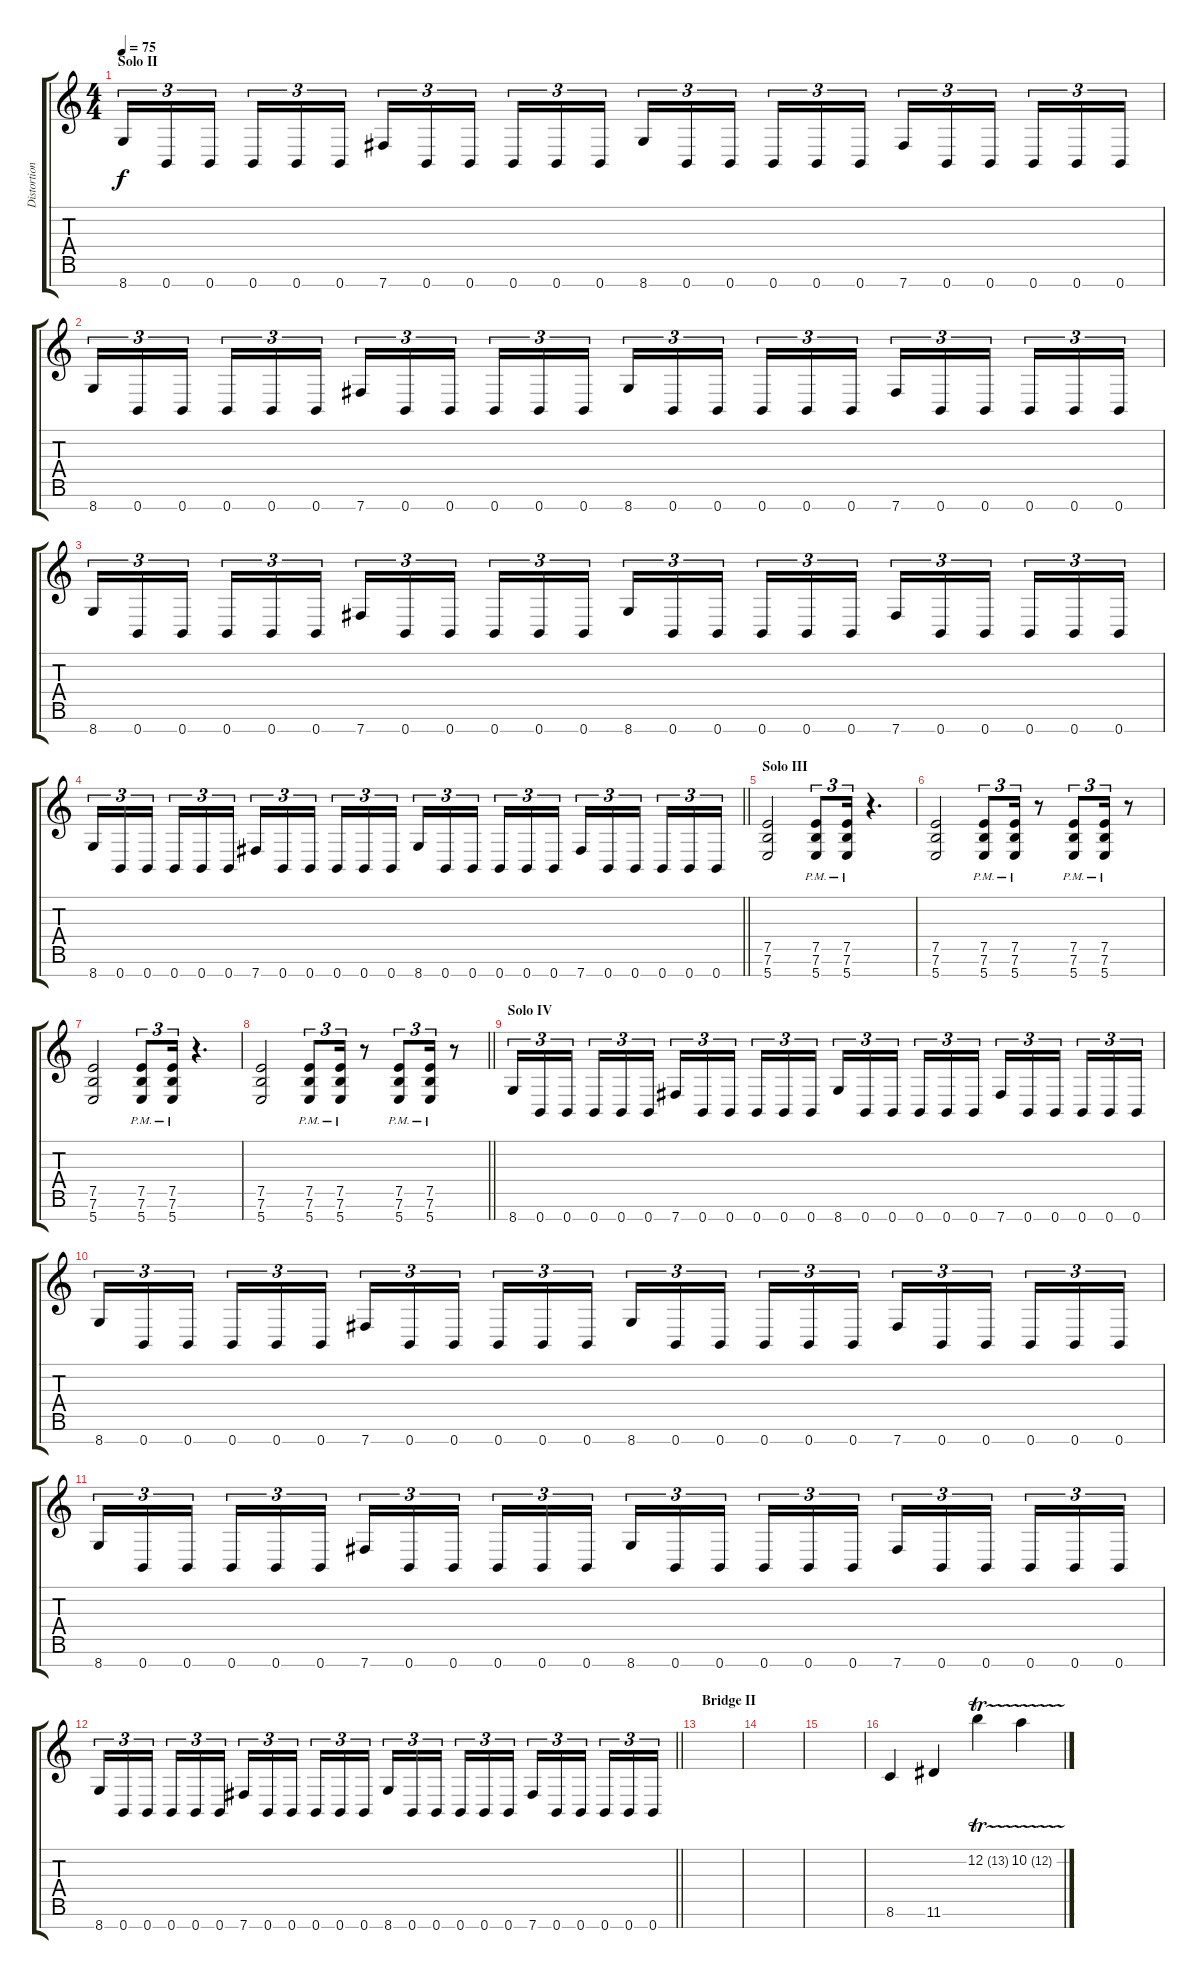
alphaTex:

\track ("Distortion Guitar II" "Distortion") {instrument distortionguitar}
\staff {score tabs}
\tuning (E4 B3 G3 D3 A2 E2 B1) {hide}
\ts (4 4)
\section ("" "Solo II")
\tempo 75
\clef g2
\ks c
8.7.16{tu (3 2) dy f} 0.7.16{tu (3 2)} 0.7.16{tu (3 2) beam splitsecondary} 0.7.16{tu (3 2)} 0.7.16{tu (3 2)} 0.7.16{tu (3 2)} 7.7.16{tu (3 2)} 0.7.16{tu (3 2)} 0.7.16{tu (3 2) beam splitsecondary} 0.7.16{tu (3 2)} 0.7.16{tu (3 2)} 0.7.16{tu (3 2)} 8.7.16{tu (3 2)} 0.7.16{tu (3 2)} 0.7.16{tu (3 2) beam splitsecondary} 0.7.16{tu (3 2)} 0.7.16{tu (3 2)} 0.7.16{tu (3 2)} 7.7.16{tu (3 2)} 0.7.16{tu (3 2)} 0.7.16{tu (3 2) beam splitsecondary} 0.7.16{tu (3 2)} 0.7.16{tu (3 2)} 0.7.16{tu (3 2)} |
8.7.16{tu (3 2)} 0.7.16{tu (3 2)} 0.7.16{tu (3 2) beam splitsecondary} 0.7.16{tu (3 2)} 0.7.16{tu (3 2)} 0.7.16{tu (3 2)} 7.7.16{tu (3 2)} 0.7.16{tu (3 2)} 0.7.16{tu (3 2) beam splitsecondary} 0.7.16{tu (3 2)} 0.7.16{tu (3 2)} 0.7.16{tu (3 2)} 8.7.16{tu (3 2)} 0.7.16{tu (3 2)} 0.7.16{tu (3 2) beam splitsecondary} 0.7.16{tu (3 2)} 0.7.16{tu (3 2)} 0.7.16{tu (3 2)} 7.7.16{tu (3 2)} 0.7.16{tu (3 2)} 0.7.16{tu (3 2) beam splitsecondary} 0.7.16{tu (3 2)} 0.7.16{tu (3 2)} 0.7.16{tu (3 2)} |
8.7.16{tu (3 2)} 0.7.16{tu (3 2)} 0.7.16{tu (3 2) beam splitsecondary} 0.7.16{tu (3 2)} 0.7.16{tu (3 2)} 0.7.16{tu (3 2)} 7.7.16{tu (3 2)} 0.7.16{tu (3 2)} 0.7.16{tu (3 2) beam splitsecondary} 0.7.16{tu (3 2)} 0.7.16{tu (3 2)} 0.7.16{tu (3 2)} 8.7.16{tu (3 2)} 0.7.16{tu (3 2)} 0.7.16{tu (3 2) beam splitsecondary} 0.7.16{tu (3 2)} 0.7.16{tu (3 2)} 0.7.16{tu (3 2)} 7.7.16{tu (3 2)} 0.7.16{tu (3 2)} 0.7.16{tu (3 2) beam splitsecondary} 0.7.16{tu (3 2)} 0.7.16{tu (3 2)} 0.7.16{tu (3 2)} |
\barLineRight lightlight
8.7.16{tu (3 2)} 0.7.16{tu (3 2)} 0.7.16{tu (3 2) beam splitsecondary} 0.7.16{tu (3 2)} 0.7.16{tu (3 2)} 0.7.16{tu (3 2)} 7.7.16{tu (3 2)} 0.7.16{tu (3 2)} 0.7.16{tu (3 2) beam splitsecondary} 0.7.16{tu (3 2)} 0.7.16{tu (3 2)} 0.7.16{tu (3 2)} 8.7.16{tu (3 2)} 0.7.16{tu (3 2)} 0.7.16{tu (3 2) beam splitsecondary} 0.7.16{tu (3 2)} 0.7.16{tu (3 2)} 0.7.16{tu (3 2)} 7.7.16{tu (3 2)} 0.7.16{tu (3 2)} 0.7.16{tu (3 2) beam splitsecondary} 0.7.16{tu (3 2)} 0.7.16{tu (3 2)} 0.7.16{tu (3 2)} |
\section ("" "Solo III")
(7.5 7.6 5.7).2 (7.5{pm} 7.6{pm} 5.7{pm}).8{tu (3 2)} (7.5{pm} 7.6{pm} 5.7{pm}).16{tu (3 2)} r.4{d} |
(7.5 7.6 5.7).2 (7.5{pm} 7.6{pm} 5.7{pm}).8{tu (3 2)} (7.5{pm} 7.6{pm} 5.7{pm}).16{tu (3 2)} r.8 (7.5{pm} 7.6{pm} 5.7{pm}).8{tu (3 2)} (7.5{pm} 7.6{pm} 5.7{pm}).16{tu (3 2)} r.8 |
(7.5 7.6 5.7).2 (7.5{pm} 7.6{pm} 5.7{pm}).8{tu (3 2)} (7.5{pm} 7.6{pm} 5.7{pm}).16{tu (3 2)} r.4{d} |
\barLineRight lightlight
(7.5 7.6 5.7).2 (7.5{pm} 7.6{pm} 5.7{pm}).8{tu (3 2)} (7.5{pm} 7.6{pm} 5.7{pm}).16{tu (3 2)} r.8 (7.5{pm} 7.6{pm} 5.7{pm}).8{tu (3 2)} (7.5{pm} 7.6{pm} 5.7{pm}).16{tu (3 2)} r.8 |
\section ("" "Solo IV")
8.7.16{tu (3 2)} 0.7.16{tu (3 2)} 0.7.16{tu (3 2) beam splitsecondary} 0.7.16{tu (3 2)} 0.7.16{tu (3 2)} 0.7.16{tu (3 2)} 7.7.16{tu (3 2)} 0.7.16{tu (3 2)} 0.7.16{tu (3 2) beam splitsecondary} 0.7.16{tu (3 2)} 0.7.16{tu (3 2)} 0.7.16{tu (3 2)} 8.7.16{tu (3 2)} 0.7.16{tu (3 2)} 0.7.16{tu (3 2) beam splitsecondary} 0.7.16{tu (3 2)} 0.7.16{tu (3 2)} 0.7.16{tu (3 2)} 7.7.16{tu (3 2)} 0.7.16{tu (3 2)} 0.7.16{tu (3 2) beam splitsecondary} 0.7.16{tu (3 2)} 0.7.16{tu (3 2)} 0.7.16{tu (3 2)} |
8.7.16{tu (3 2)} 0.7.16{tu (3 2)} 0.7.16{tu (3 2) beam splitsecondary} 0.7.16{tu (3 2)} 0.7.16{tu (3 2)} 0.7.16{tu (3 2)} 7.7.16{tu (3 2)} 0.7.16{tu (3 2)} 0.7.16{tu (3 2) beam splitsecondary} 0.7.16{tu (3 2)} 0.7.16{tu (3 2)} 0.7.16{tu (3 2)} 8.7.16{tu (3 2)} 0.7.16{tu (3 2)} 0.7.16{tu (3 2) beam splitsecondary} 0.7.16{tu (3 2)} 0.7.16{tu (3 2)} 0.7.16{tu (3 2)} 7.7.16{tu (3 2)} 0.7.16{tu (3 2)} 0.7.16{tu (3 2) beam splitsecondary} 0.7.16{tu (3 2)} 0.7.16{tu (3 2)} 0.7.16{tu (3 2)} |
8.7.16{tu (3 2)} 0.7.16{tu (3 2)} 0.7.16{tu (3 2) beam splitsecondary} 0.7.16{tu (3 2)} 0.7.16{tu (3 2)} 0.7.16{tu (3 2)} 7.7.16{tu (3 2)} 0.7.16{tu (3 2)} 0.7.16{tu (3 2) beam splitsecondary} 0.7.16{tu (3 2)} 0.7.16{tu (3 2)} 0.7.16{tu (3 2)} 8.7.16{tu (3 2)} 0.7.16{tu (3 2)} 0.7.16{tu (3 2) beam splitsecondary} 0.7.16{tu (3 2)} 0.7.16{tu (3 2)} 0.7.16{tu (3 2)} 7.7.16{tu (3 2)} 0.7.16{tu (3 2)} 0.7.16{tu (3 2) beam splitsecondary} 0.7.16{tu (3 2)} 0.7.16{tu (3 2)} 0.7.16{tu (3 2)} |
\barLineRight lightlight
8.7.16{tu (3 2)} 0.7.16{tu (3 2)} 0.7.16{tu (3 2) beam splitsecondary} 0.7.16{tu (3 2)} 0.7.16{tu (3 2)} 0.7.16{tu (3 2)} 7.7.16{tu (3 2)} 0.7.16{tu (3 2)} 0.7.16{tu (3 2) beam splitsecondary} 0.7.16{tu (3 2)} 0.7.16{tu (3 2)} 0.7.16{tu (3 2)} 8.7.16{tu (3 2)} 0.7.16{tu (3 2)} 0.7.16{tu (3 2) beam splitsecondary} 0.7.16{tu (3 2)} 0.7.16{tu (3 2)} 0.7.16{tu (3 2)} 7.7.16{tu (3 2)} 0.7.16{tu (3 2)} 0.7.16{tu (3 2) beam splitsecondary} 0.7.16{tu (3 2)} 0.7.16{tu (3 2)} 0.7.16{tu (3 2)} |
\section ("" "Bridge II")
|
|
|
8.6.4 11.6.4 12.2{tr (13 32)}.4 10.2{tr (12 32)}.4
